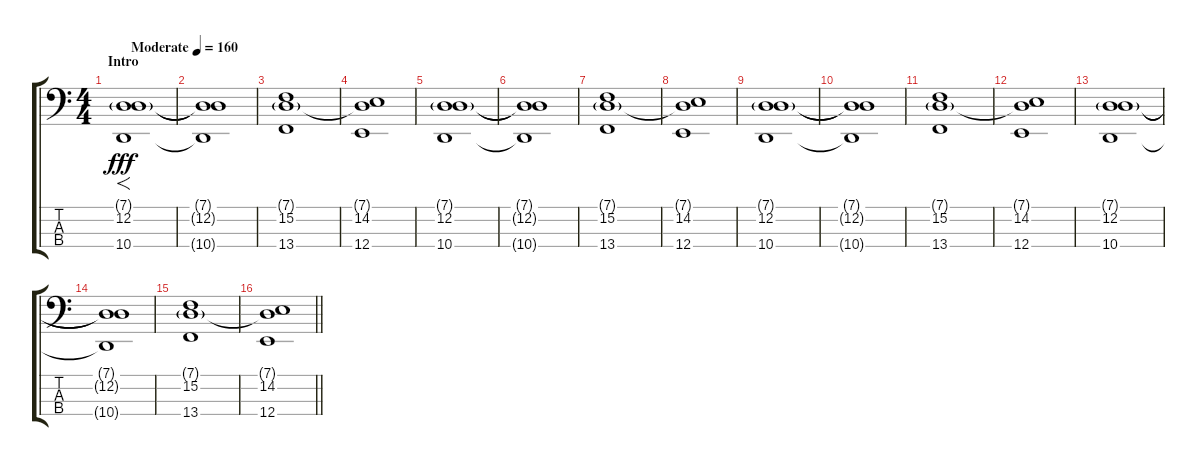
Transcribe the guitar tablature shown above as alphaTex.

\track "" {instrument choiraahs}
\staff {score tabs}
\tuning (G2 D2 A1 E1) {hide}
\ts (4 4)
\section ("" "Intro")
\tempo (160 "Moderate")
\clef f4
\ks c
(7.1{g} 12.2 10.4).1{f dy fff instrument choiraahs} |
(7.1{t} 12.2{t} 10.4{t}).1 |
(7.1{g} 15.2 13.4).1 |
(7.1{t} 14.2 12.4).1 |
(7.1{g} 12.2 10.4).1 |
(7.1{t} 12.2{t} 10.4{t}).1 |
(7.1{g} 15.2 13.4).1 |
(7.1{t} 14.2 12.4).1 |
(7.1{g} 12.2 10.4).1 |
(7.1{t} 12.2{t} 10.4{t}).1 |
(7.1{g} 15.2 13.4).1 |
(7.1{t} 14.2 12.4).1 |
(7.1{g} 12.2 10.4).1 |
(7.1{t} 12.2{t} 10.4{t}).1 |
(7.1{g} 15.2 13.4).1 |
\barLineRight lightlight
(7.1{t} 14.2 12.4).1
